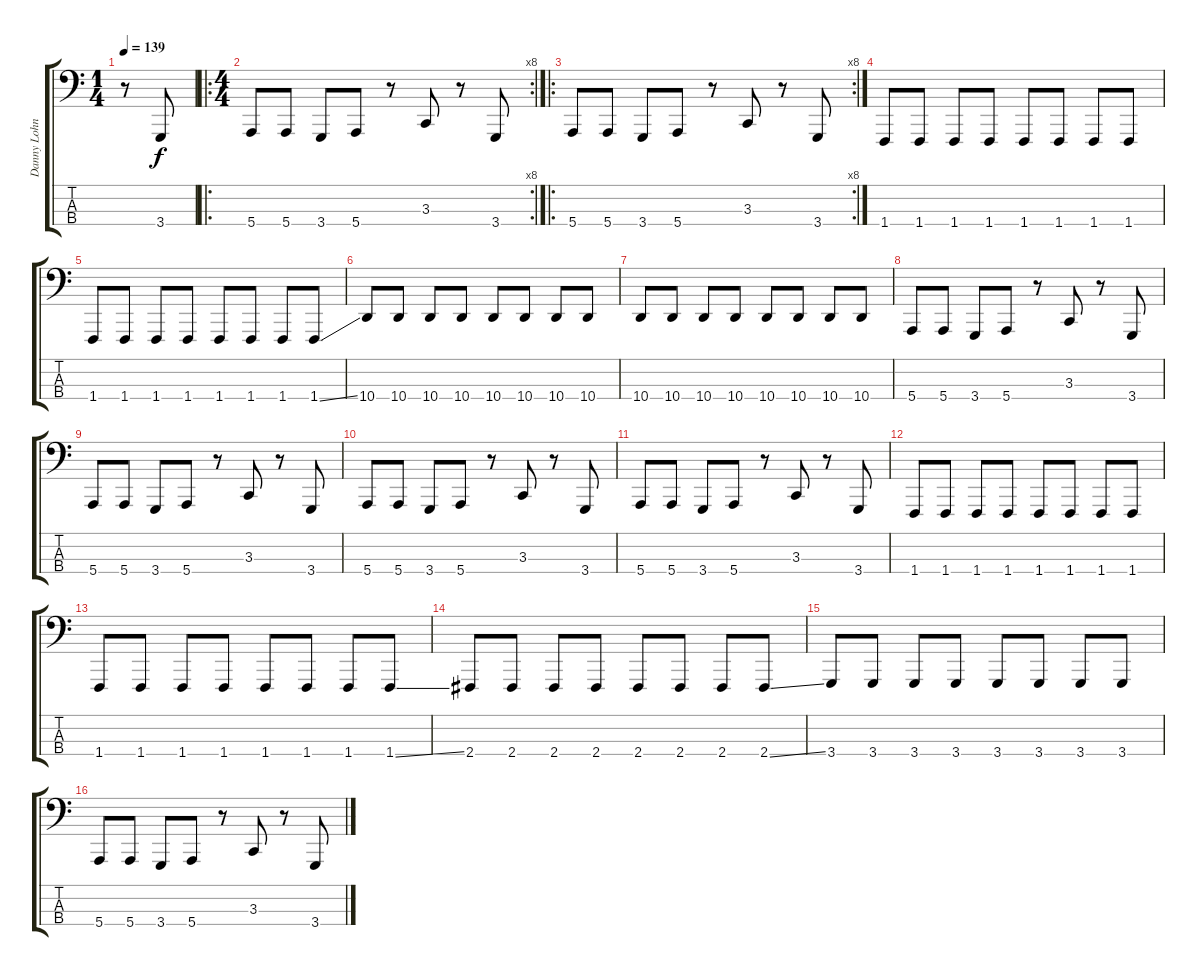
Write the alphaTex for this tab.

\track ("Danny Lohner - Bajo Sintetizado" "Danny Lohn") {instrument lead2sawtooth}
\staff {score tabs}
\tuning (G2 D2 A1 E1) {hide}
\ts (1 4)
\tempo 139
\clef f4
\ks c
r.8{dy f instrument lead2sawtooth} 3.4.8 |
\ro
\rc 8
\ts (4 4)
5.4.8 5.4.8 3.4.8 5.4.8 r.8 3.3.8 r.8 3.4.8 |
\ro
\rc 8
5.4.8 5.4.8 3.4.8 5.4.8 r.8 3.3.8 r.8 3.4.8 |
1.4.8 1.4.8 1.4.8 1.4.8 1.4.8 1.4.8 1.4.8 1.4.8 |
1.4.8 1.4.8 1.4.8 1.4.8 1.4.8 1.4.8 1.4.8 1.4{ss}.8 |
10.4.8 10.4.8 10.4.8 10.4.8 10.4.8 10.4.8 10.4.8 10.4.8 |
10.4.8 10.4.8 10.4.8 10.4.8 10.4.8 10.4.8 10.4.8 10.4.8 |
5.4.8 5.4.8 3.4.8 5.4.8 r.8 3.3.8 r.8 3.4.8 |
5.4.8 5.4.8 3.4.8 5.4.8 r.8 3.3.8 r.8 3.4.8 |
5.4.8 5.4.8 3.4.8 5.4.8 r.8 3.3.8 r.8 3.4.8 |
5.4.8 5.4.8 3.4.8 5.4.8 r.8 3.3.8 r.8 3.4.8 |
1.4.8 1.4.8 1.4.8 1.4.8 1.4.8 1.4.8 1.4.8 1.4.8 |
1.4.8 1.4.8 1.4.8 1.4.8 1.4.8 1.4.8 1.4.8 1.4{ss}.8 |
2.4.8 2.4.8 2.4.8 2.4.8 2.4.8 2.4.8 2.4.8 2.4{ss}.8 |
3.4.8 3.4.8 3.4.8 3.4.8 3.4.8 3.4.8 3.4.8 3.4.8 |
5.4.8 5.4.8 3.4.8 5.4.8 r.8 3.3.8 r.8 3.4.8
